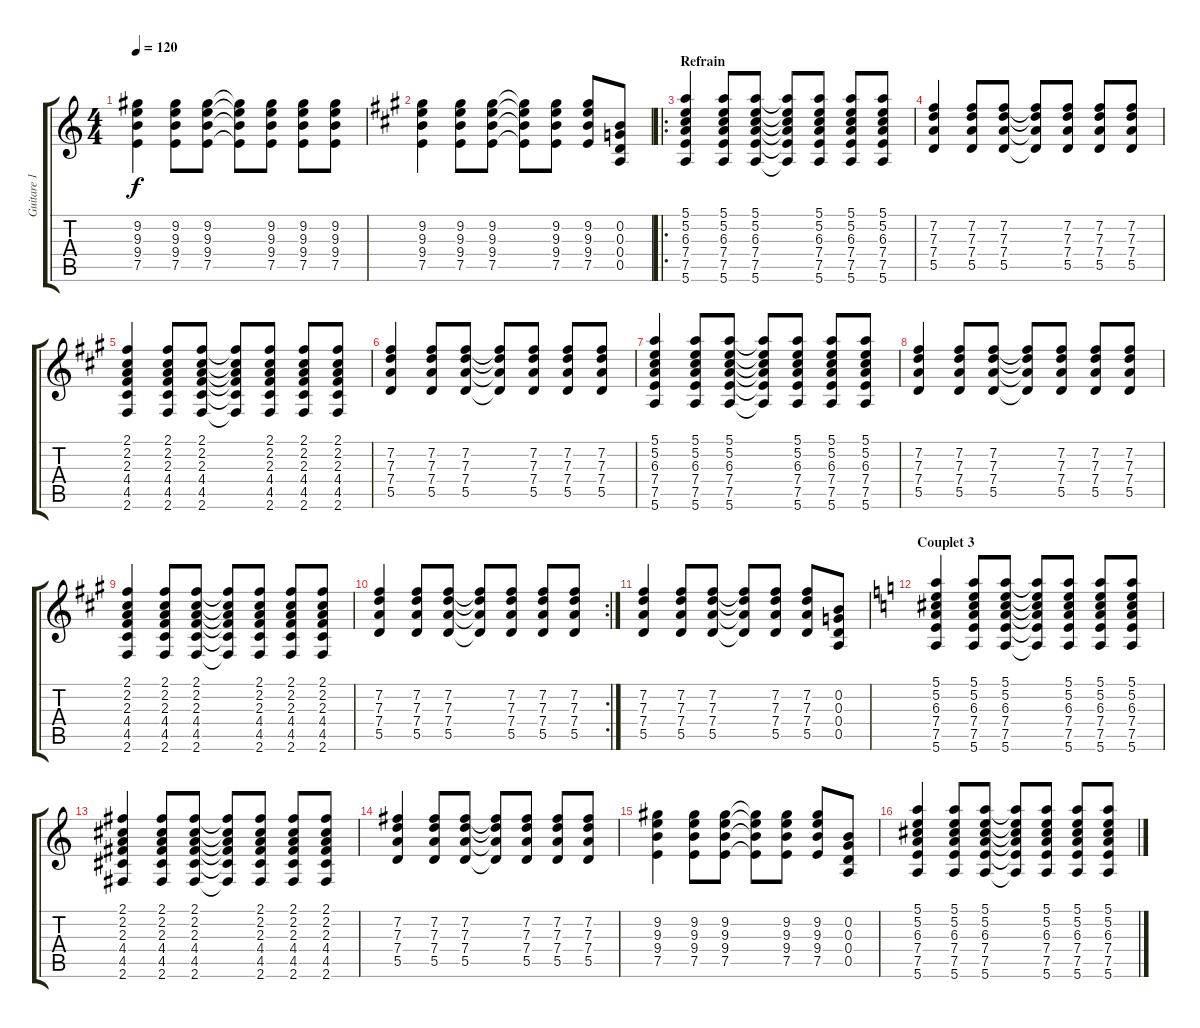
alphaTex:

\track ("Guitare 1" "Guitare 1") {instrument acousticguitarnylon}
\staff {score tabs}
\tuning (E4 B3 G3 D3 A2 E2) {hide}
\ts (4 4)
\tempo 120
\clef g2
\ks c
(9.2 9.3 9.4 7.5).4{dy f} (9.2 9.3 9.4 7.5).8 (9.2 9.3 9.4 7.5).8 (9.2{t} 9.3{t} 9.4{t} 7.5{t}).8 (9.2 9.3 9.4 7.5).8 (9.2 9.3 9.4 7.5).8 (9.2 9.3 9.4 7.5).8 |
\ks a
(9.2 9.3 9.4 7.5).4 (9.2 9.3 9.4 7.5).8 (9.2 9.3 9.4 7.5).8 (9.2{t} 9.3{t} 9.4{t} 7.5{t}).8 (9.2 9.3 9.4 7.5).8 (9.2 9.3 9.4 7.5).8 (0.2 0.3 0.4 0.5).8 |
\ro
\section ("" "Refrain")
(5.1 5.2 6.3 7.4 7.5 5.6).4 (5.1 5.2 6.3 7.4 7.5 5.6).8 (5.1 5.2 6.3 7.4 7.5 5.6).8 (5.1{t} 5.2{t} 6.3{t} 7.4{t} 7.5{t} 5.6{t}).8 (5.1 5.2 6.3 7.4 7.5 5.6).8 (5.1 5.2 6.3 7.4 7.5 5.6).8 (5.1 5.2 6.3 7.4 7.5 5.6).8 |
(7.2 7.3 7.4 5.5).4 (7.2 7.3 7.4 5.5).8 (7.2 7.3 7.4 5.5).8 (7.2{t} 7.3{t} 7.4{t} 5.5{t}).8 (7.2 7.3 7.4 5.5).8 (7.2 7.3 7.4 5.5).8 (7.2 7.3 7.4 5.5).8 |
(2.1 2.2 2.3 4.4 4.5 2.6).4 (2.1 2.2 2.3 4.4 4.5 2.6).8 (2.1 2.2 2.3 4.4 4.5 2.6).8 (2.1{t} 2.2{t} 2.3{t} 4.4{t} 4.5{t} 2.6{t}).8 (2.1 2.2 2.3 4.4 4.5 2.6).8 (2.1 2.2 2.3 4.4 4.5 2.6).8 (2.1 2.2 2.3 4.4 4.5 2.6).8 |
(7.2 7.3 7.4 5.5).4 (7.2 7.3 7.4 5.5).8 (7.2 7.3 7.4 5.5).8 (7.2{t} 7.3{t} 7.4{t} 5.5{t}).8 (7.2 7.3 7.4 5.5).8 (7.2 7.3 7.4 5.5).8 (7.2 7.3 7.4 5.5).8 |
(5.1 5.2 6.3 7.4 7.5 5.6).4 (5.1 5.2 6.3 7.4 7.5 5.6).8 (5.1 5.2 6.3 7.4 7.5 5.6).8 (5.1{t} 5.2{t} 6.3{t} 7.4{t} 7.5{t} 5.6{t}).8 (5.1 5.2 6.3 7.4 7.5 5.6).8 (5.1 5.2 6.3 7.4 7.5 5.6).8 (5.1 5.2 6.3 7.4 7.5 5.6).8 |
(7.2 7.3 7.4 5.5).4 (7.2 7.3 7.4 5.5).8 (7.2 7.3 7.4 5.5).8 (7.2{t} 7.3{t} 7.4{t} 5.5{t}).8 (7.2 7.3 7.4 5.5).8 (7.2 7.3 7.4 5.5).8 (7.2 7.3 7.4 5.5).8 |
(2.1 2.2 2.3 4.4 4.5 2.6).4 (2.1 2.2 2.3 4.4 4.5 2.6).8 (2.1 2.2 2.3 4.4 4.5 2.6).8 (2.1{t} 2.2{t} 2.3{t} 4.4{t} 4.5{t} 2.6{t}).8 (2.1 2.2 2.3 4.4 4.5 2.6).8 (2.1 2.2 2.3 4.4 4.5 2.6).8 (2.1 2.2 2.3 4.4 4.5 2.6).8 |
\rc 2
(7.2 7.3 7.4 5.5).4 (7.2 7.3 7.4 5.5).8 (7.2 7.3 7.4 5.5).8 (7.2{t} 7.3{t} 7.4{t} 5.5{t}).8 (7.2 7.3 7.4 5.5).8 (7.2 7.3 7.4 5.5).8 (7.2 7.3 7.4 5.5).8 |
(7.2 7.3 7.4 5.5).4 (7.2 7.3 7.4 5.5).8 (7.2 7.3 7.4 5.5).8 (7.2{t} 7.3{t} 7.4{t} 5.5{t}).8 (7.2 7.3 7.4 5.5).8 (7.2 7.3 7.4 5.5).8 (0.2 0.3 0.4 0.5).8 |
\section ("" "Couplet 3")
\ks c
(5.1 5.2 6.3 7.4 7.5 5.6).4 (5.1 5.2 6.3 7.4 7.5 5.6).8 (5.1 5.2 6.3 7.4 7.5 5.6).8 (5.1{t} 5.2{t} 6.3{t} 7.4{t} 7.5{t} 5.6{t}).8 (5.1 5.2 6.3 7.4 7.5 5.6).8 (5.1 5.2 6.3 7.4 7.5 5.6).8 (5.1 5.2 6.3 7.4 7.5 5.6).8 |
(2.1 2.2 2.3 4.4 4.5 2.6).4 (2.1 2.2 2.3 4.4 4.5 2.6).8 (2.1 2.2 2.3 4.4 4.5 2.6).8 (2.1{t} 2.2{t} 2.3{t} 4.4{t} 4.5{t} 2.6{t}).8 (2.1 2.2 2.3 4.4 4.5 2.6).8 (2.1 2.2 2.3 4.4 4.5 2.6).8 (2.1 2.2 2.3 4.4 4.5 2.6).8 |
(7.2 7.3 7.4 5.5).4 (7.2 7.3 7.4 5.5).8 (7.2 7.3 7.4 5.5).8 (7.2{t} 7.3{t} 7.4{t} 5.5{t}).8 (7.2 7.3 7.4 5.5).8 (7.2 7.3 7.4 5.5).8 (7.2 7.3 7.4 5.5).8 |
(9.2 9.3 9.4 7.5).4 (9.2 9.3 9.4 7.5).8 (9.2 9.3 9.4 7.5).8 (9.2{t} 9.3{t} 9.4{t} 7.5{t}).8 (9.2 9.3 9.4 7.5).8 (9.2 9.3 9.4 7.5).8 (0.2 0.3 0.4 0.5).8 |
(5.1 5.2 6.3 7.4 7.5 5.6).4 (5.1 5.2 6.3 7.4 7.5 5.6).8 (5.1 5.2 6.3 7.4 7.5 5.6).8 (5.1{t} 5.2{t} 6.3{t} 7.4{t} 7.5{t} 5.6{t}).8 (5.1 5.2 6.3 7.4 7.5 5.6).8 (5.1 5.2 6.3 7.4 7.5 5.6).8 (5.1 5.2 6.3 7.4 7.5 5.6).8
